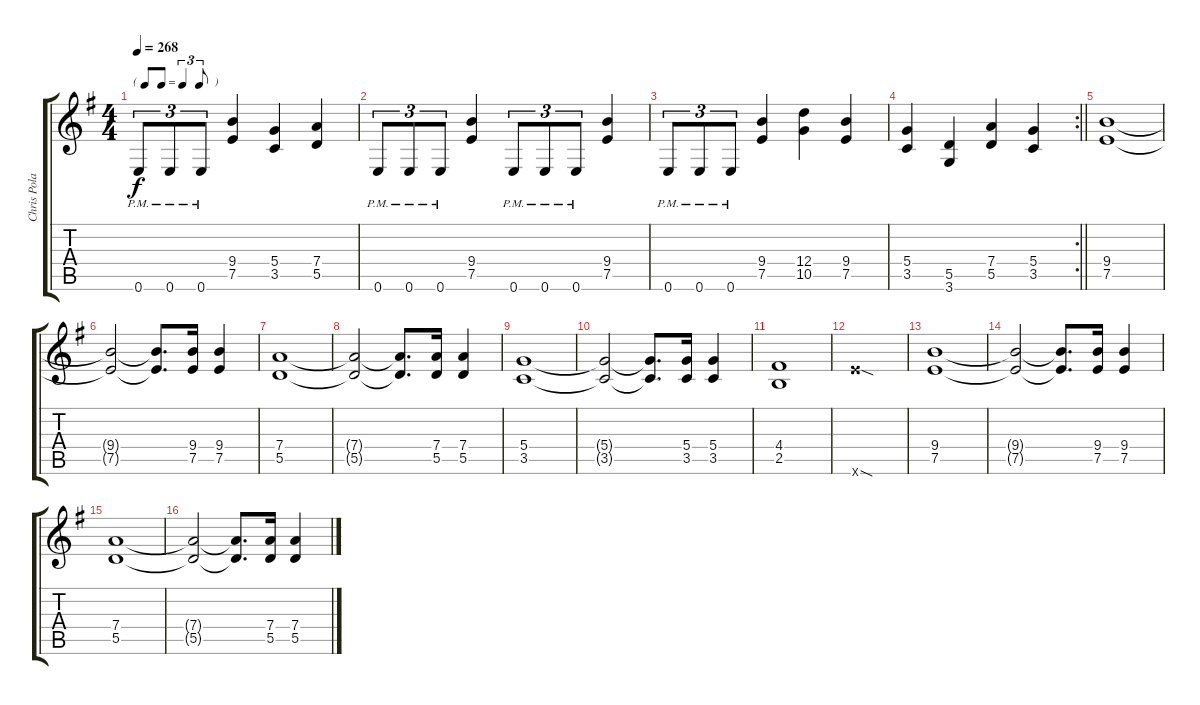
\track ("Chris Poland" "Chris Pola") {instrument distortionguitar}
\staff {score tabs}
\tuning (E4 B3 G3 D3 A2 E2) {hide}
\ts (4 4)
\tf triplet8th
\tempo 268
\clef g2
\ks g
0.6{pm}.8{tu (3 2) dy f} 0.6{pm}.8{tu (3 2)} 0.6{pm}.8{tu (3 2)} (9.4 7.5).4 (5.4 3.5).4 (7.4 5.5).4 |
0.6{pm}.8{tu (3 2)} 0.6{pm}.8{tu (3 2)} 0.6{pm}.8{tu (3 2)} (9.4 7.5).4 0.6{pm}.8{tu (3 2)} 0.6{pm}.8{tu (3 2)} 0.6{pm}.8{tu (3 2)} (9.4 7.5).4 |
0.6{pm}.8{tu (3 2)} 0.6{pm}.8{tu (3 2)} 0.6{pm}.8{tu (3 2)} (9.4 7.5).4 (12.4 10.5).4 (9.4 7.5).4 |
\rc 2
\barLineRight lightlight
(5.4 3.5).4 (5.5 3.6).4 (7.4 5.5).4 (5.4 3.5).4 |
(9.4 7.5).1 |
(9.4{t} 7.5{t}).2 (9.4{t} 7.5{t}).8{d} (9.4 7.5).16 (9.4 7.5).4 |
(7.4 5.5).1 |
(7.4{t} 5.5{t}).2 (7.4{t} 5.5{t}).8{d} (7.4 5.5).16 (7.4 5.5).4 |
(5.4 3.5).1 |
(5.4{t} 3.5{t}).2 (5.4{t} 3.5{t}).8{d} (5.4 3.5).16 (5.4 3.5).4 |
(4.4 2.5).1 |
12.6{sod x}.1 |
(9.4 7.5).1 |
(9.4{t} 7.5{t}).2 (9.4{t} 7.5{t}).8{d} (9.4 7.5).16 (9.4 7.5).4 |
(7.4 5.5).1 |
(7.4{t} 5.5{t}).2 (7.4{t} 5.5{t}).8{d} (7.4 5.5).16 (7.4 5.5).4
